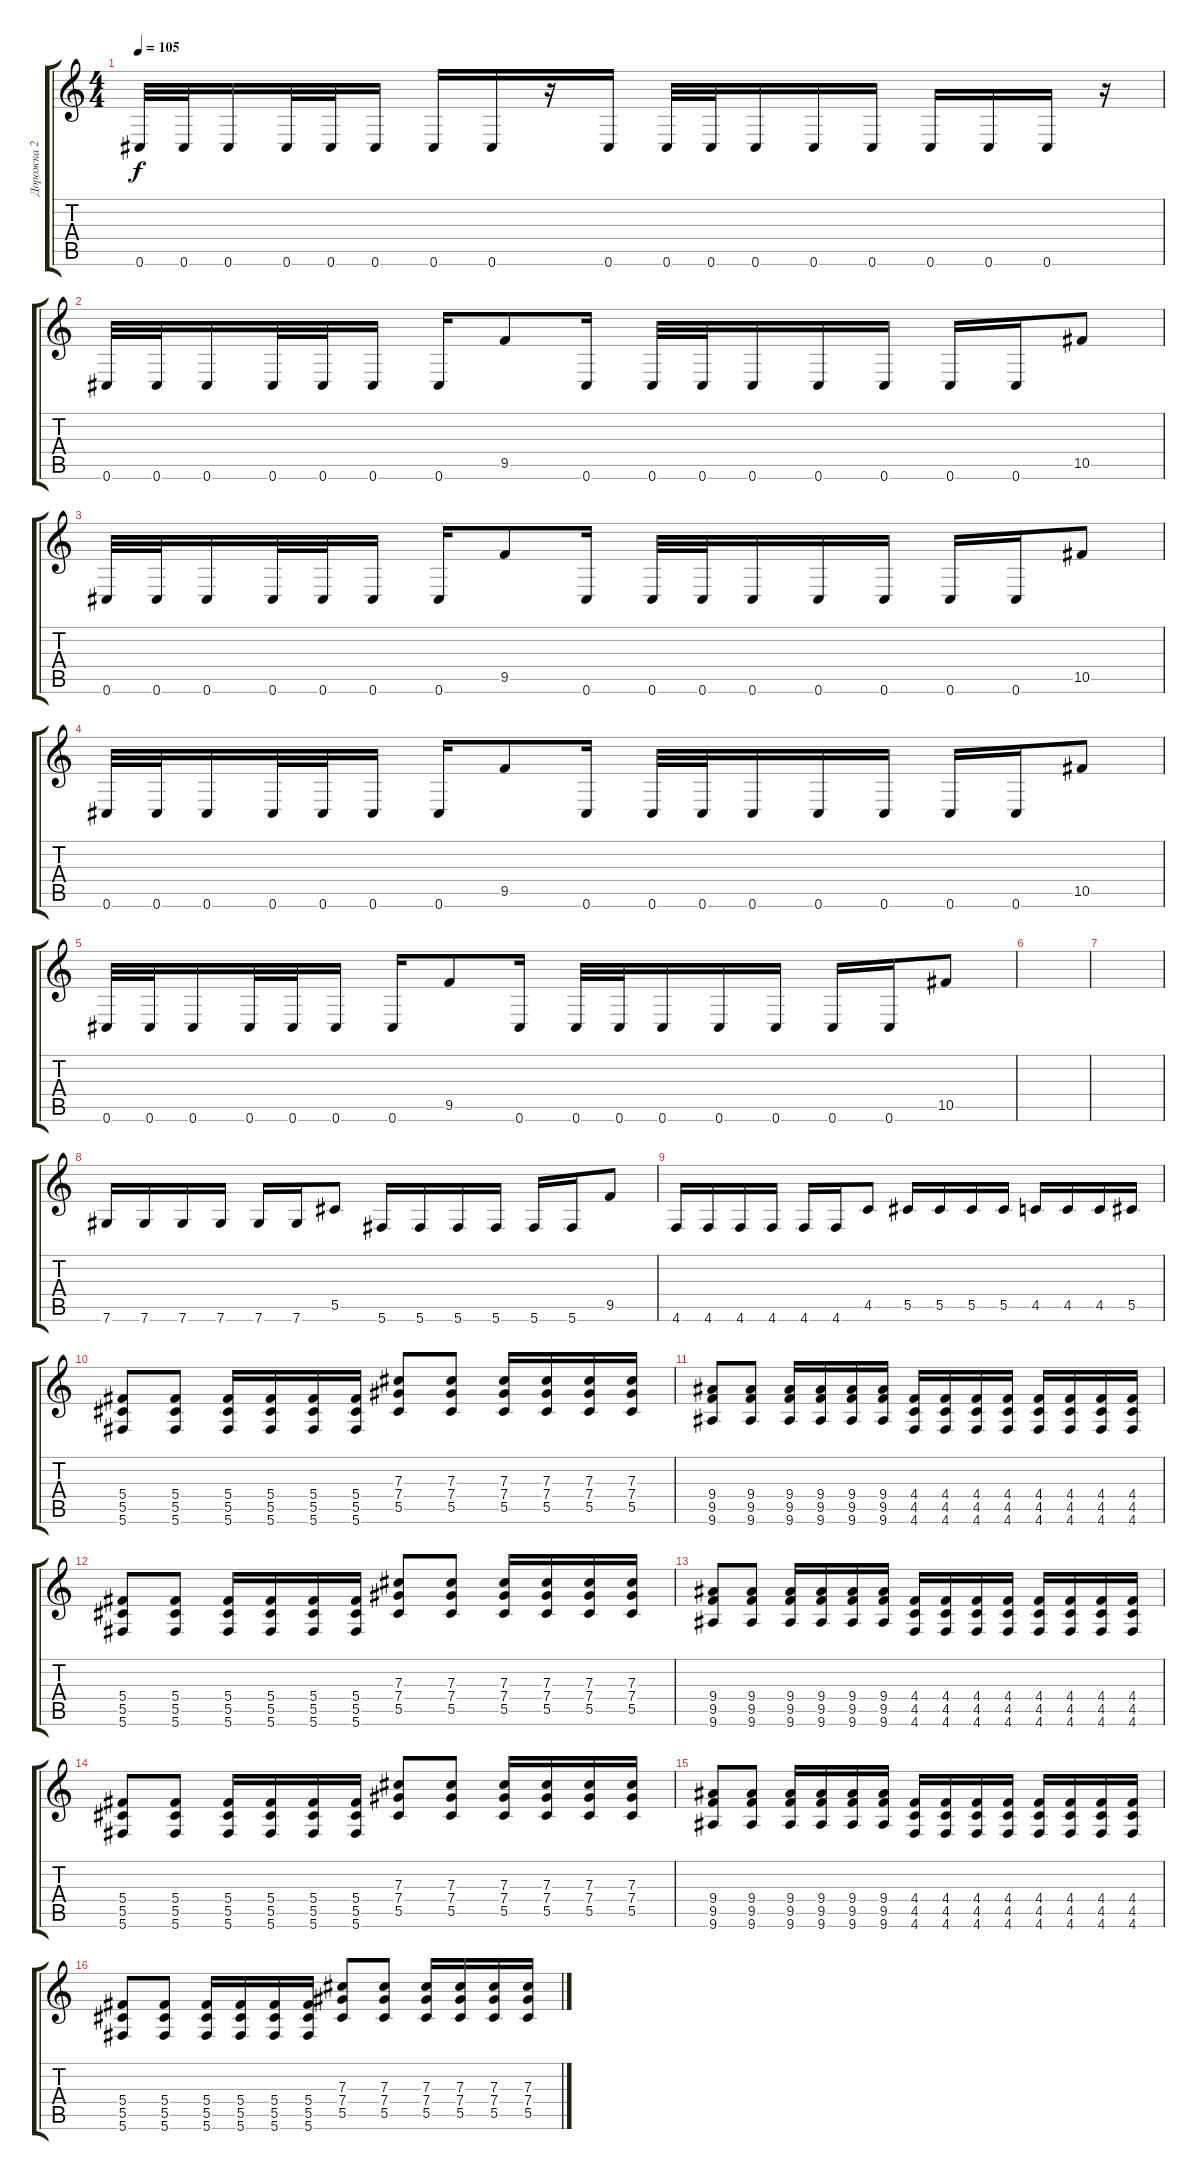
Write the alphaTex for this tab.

\track ("Дорожка 2" "Дорожка 2") {instrument distortionguitar}
\staff {score tabs}
\tuning (Eb4 Bb3 Gb3 Db3 Ab2 Db2) {hide}
\ts (4 4)
\tempo 105
\clef g2
\ks c
0.6.32{dy f} 0.6.32 0.6.16 0.6.32 0.6.32 0.6.16 0.6.16 0.6.16 r.16 0.6.16 0.6.32 0.6.32 0.6.16 0.6.16 0.6.16 0.6.16 0.6.16 0.6.16 r.16 |
0.6.32 0.6.32 0.6.16 0.6.32 0.6.32 0.6.16 0.6.16 9.5.8 0.6.16 0.6.32 0.6.32 0.6.16 0.6.16 0.6.16 0.6.16 0.6.16 10.5.8 |
0.6.32 0.6.32 0.6.16 0.6.32 0.6.32 0.6.16 0.6.16 9.5.8 0.6.16 0.6.32 0.6.32 0.6.16 0.6.16 0.6.16 0.6.16 0.6.16 10.5.8 |
0.6.32 0.6.32 0.6.16 0.6.32 0.6.32 0.6.16 0.6.16 9.5.8 0.6.16 0.6.32 0.6.32 0.6.16 0.6.16 0.6.16 0.6.16 0.6.16 10.5.8 |
0.6.32 0.6.32 0.6.16 0.6.32 0.6.32 0.6.16 0.6.16 9.5.8 0.6.16 0.6.32 0.6.32 0.6.16 0.6.16 0.6.16 0.6.16 0.6.16 10.5.8 |
|
|
7.6.16 7.6.16 7.6.16 7.6.16 7.6.16 7.6.16 5.5.8 5.6.16 5.6.16 5.6.16 5.6.16 5.6.16 5.6.16 9.5.8 |
4.6.16 4.6.16 4.6.16 4.6.16 4.6.16 4.6.16 4.5.8 5.5.16 5.5.16 5.5.16 5.5.16 4.5.16 4.5.16 4.5.16 5.5.16 |
(5.4 5.5 5.6).8 (5.4 5.5 5.6).8 (5.4 5.5 5.6).16 (5.4 5.5 5.6).16 (5.4 5.5 5.6).16 (5.4 5.5 5.6).16 (7.3 7.4 5.5).8 (7.3 7.4 5.5).8 (7.3 7.4 5.5).16 (7.3 7.4 5.5).16 (7.3 7.4 5.5).16 (7.3 7.4 5.5).16 |
(9.4 9.5 9.6).8 (9.4 9.5 9.6).8 (9.4 9.5 9.6).16 (9.4 9.5 9.6).16 (9.4 9.5 9.6).16 (9.4 9.5 9.6).16 (4.4 4.5 4.6).16 (4.4 4.5 4.6).16 (4.4 4.5 4.6).16 (4.4 4.5 4.6).16 (4.4 4.5 4.6).16 (4.4 4.5 4.6).16 (4.4 4.5 4.6).16 (4.4 4.5 4.6).16 |
(5.4 5.5 5.6).8 (5.4 5.5 5.6).8 (5.4 5.5 5.6).16 (5.4 5.5 5.6).16 (5.4 5.5 5.6).16 (5.4 5.5 5.6).16 (7.3 7.4 5.5).8 (7.3 7.4 5.5).8 (7.3 7.4 5.5).16 (7.3 7.4 5.5).16 (7.3 7.4 5.5).16 (7.3 7.4 5.5).16 |
(9.4 9.5 9.6).8 (9.4 9.5 9.6).8 (9.4 9.5 9.6).16 (9.4 9.5 9.6).16 (9.4 9.5 9.6).16 (9.4 9.5 9.6).16 (4.4 4.5 4.6).16 (4.4 4.5 4.6).16 (4.4 4.5 4.6).16 (4.4 4.5 4.6).16 (4.4 4.5 4.6).16 (4.4 4.5 4.6).16 (4.4 4.5 4.6).16 (4.4 4.5 4.6).16 |
(5.4 5.5 5.6).8 (5.4 5.5 5.6).8 (5.4 5.5 5.6).16 (5.4 5.5 5.6).16 (5.4 5.5 5.6).16 (5.4 5.5 5.6).16 (7.3 7.4 5.5).8 (7.3 7.4 5.5).8 (7.3 7.4 5.5).16 (7.3 7.4 5.5).16 (7.3 7.4 5.5).16 (7.3 7.4 5.5).16 |
(9.4 9.5 9.6).8 (9.4 9.5 9.6).8 (9.4 9.5 9.6).16 (9.4 9.5 9.6).16 (9.4 9.5 9.6).16 (9.4 9.5 9.6).16 (4.4 4.5 4.6).16 (4.4 4.5 4.6).16 (4.4 4.5 4.6).16 (4.4 4.5 4.6).16 (4.4 4.5 4.6).16 (4.4 4.5 4.6).16 (4.4 4.5 4.6).16 (4.4 4.5 4.6).16 |
(5.4 5.5 5.6).8 (5.4 5.5 5.6).8 (5.4 5.5 5.6).16 (5.4 5.5 5.6).16 (5.4 5.5 5.6).16 (5.4 5.5 5.6).16 (7.3 7.4 5.5).8 (7.3 7.4 5.5).8 (7.3 7.4 5.5).16 (7.3 7.4 5.5).16 (7.3 7.4 5.5).16 (7.3 7.4 5.5).16
